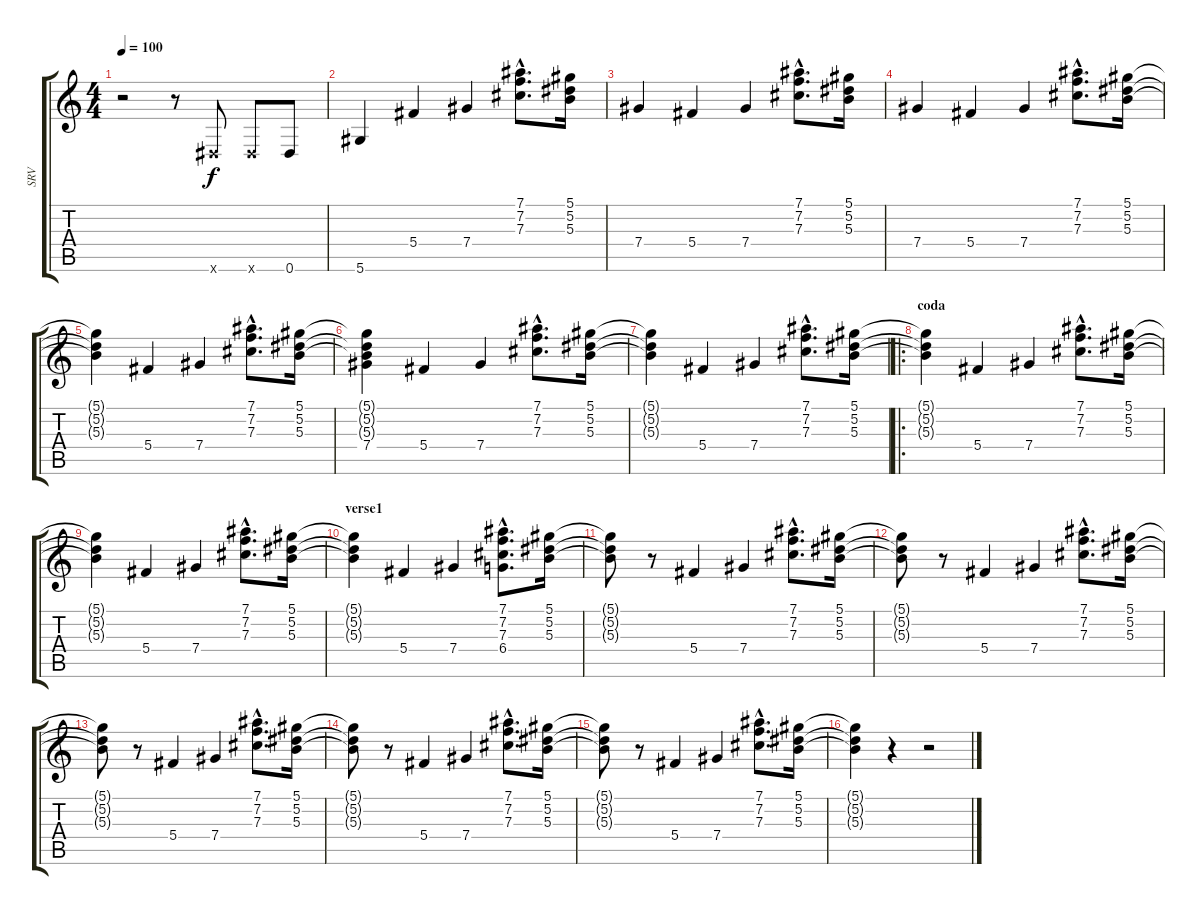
\track ("SRV" "SRV") {instrument electricguitarclean}
\staff {score tabs}
\tuning (Eb4 Bb3 Gb3 Db3 Ab2 Eb2) {hide}
\ts (4 4)
\tempo 100
\clef g2
\ks c
r.2{dy f instrument electricguitarclean} r.8 0.6{x}.8 0.6{x}.8 0.6.8 |
5.6.4 5.4.4 7.4.4 (7.1{hac} 7.2{hac} 7.3{hac}).8{d} (5.1 5.2 5.3).16 |
7.4.4 5.4.4 7.4.4 (7.1{hac} 7.2{hac} 7.3{hac}).8{d} (5.1 5.2 5.3).16 |
7.4.4 5.4.4 7.4.4 (7.1{hac} 7.2{hac} 7.3{hac}).8{d} (5.1 5.2 5.3).16 |
(5.1{t} 5.2{t} 5.3{t}).4 5.4.4 7.4.4 (7.1{hac} 7.2{hac} 7.3{hac}).8{d} (5.1 5.2 5.3).16 |
(5.1{t} 5.2{t} 5.3{t} 7.4).4 5.4.4 7.4.4 (7.1{hac} 7.2{hac} 7.3{hac}).8{d} (5.1 5.2 5.3).16 |
(5.1{t} 5.2{t} 5.3{t}).4 5.4.4 7.4.4 (7.1{hac} 7.2{hac} 7.3{hac}).8{d} (5.1 5.2 5.3).16 |
\ro
\section ("" "coda")
(5.1{t} 5.2{t} 5.3{t}).4 5.4.4 7.4.4 (7.1{hac} 7.2{hac} 7.3{hac}).8{d} (5.1 5.2 5.3).16 |
(5.1{t} 5.2{t} 5.3{t}).4 5.4.4 7.4.4 (7.1{hac} 7.2{hac} 7.3{hac}).8{d} (5.1 5.2 5.3).16 |
\section ("" "verse1")
(5.1{t} 5.2{t} 5.3{t}).4 5.4.4 7.4.4 (7.1{hac} 7.2{hac} 7.3{hac} 6.4{hac}).8{d} (5.1 5.2 5.3).16 |
(5.1{t} 5.2{t} 5.3{t}).8 r.8 5.4.4 7.4.4 (7.1{hac} 7.2{hac} 7.3{hac}).8{d} (5.1 5.2 5.3).16 |
(5.1{t} 5.2{t} 5.3{t}).8 r.8 5.4.4 7.4.4 (7.1{hac} 7.2{hac} 7.3{hac}).8{d} (5.1 5.2 5.3).16 |
(5.1{t} 5.2{t} 5.3{t}).8 r.8 5.4.4 7.4.4 (7.1{hac} 7.2{hac} 7.3{hac}).8{d} (5.1 5.2 5.3).16 |
(5.1{t} 5.2{t} 5.3{t}).8 r.8 5.4.4 7.4.4 (7.1{hac} 7.2{hac} 7.3{hac}).8{d} (5.1 5.2 5.3).16 |
(5.1{t} 5.2{t} 5.3{t}).8 r.8 5.4.4 7.4.4 (7.1{hac} 7.2{hac} 7.3{hac}).8{d} (5.1 5.2 5.3).16 |
(5.1{t} 5.2{t} 5.3{t}).4 r.4 r.2
